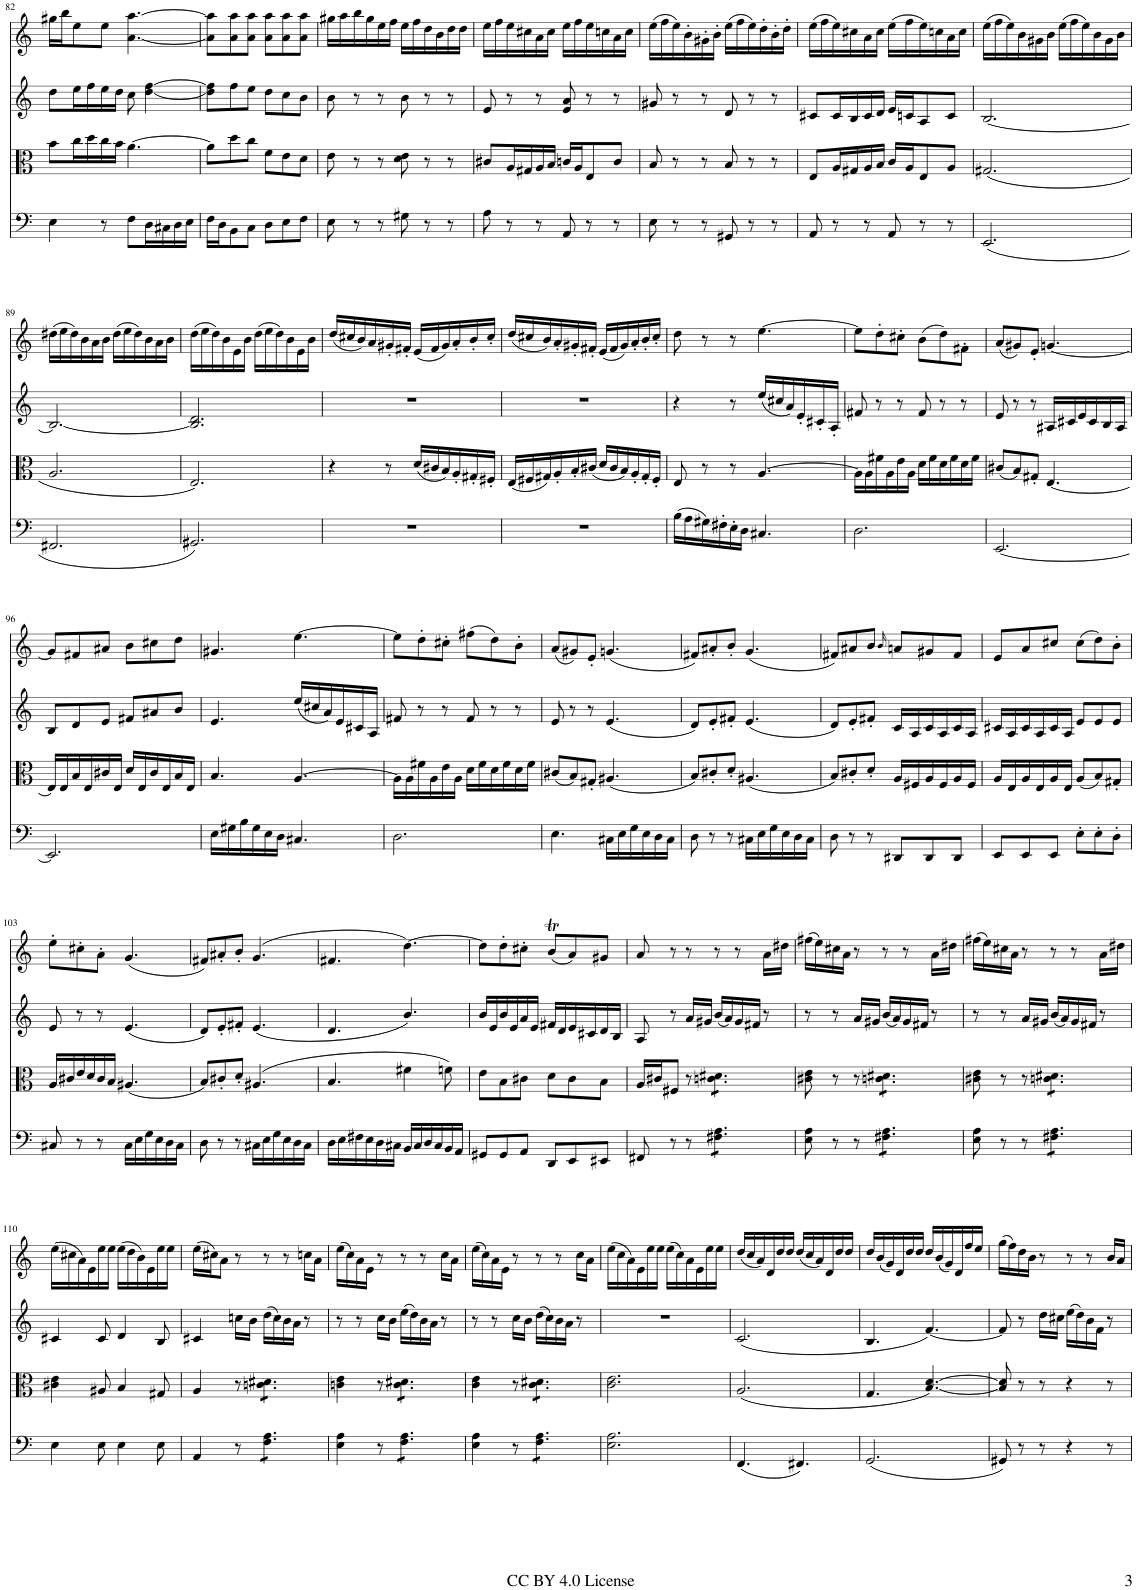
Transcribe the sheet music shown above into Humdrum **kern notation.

**kern	**kern	**kern	**kern
*part4	*part3	*part2	*part1
*staff4	*staff3	*staff2	*staff1
*I"Cello	*I"Viola	*I"Violin II	*I"Violin I
*	*I'Vla	*I'Vln	*I'Vln
!!LO:PB:g=z
*clefF4	*clefC3	*clefG2	*clefG2
*k[]	*k[]	*k[]	*k[]
*M6/8	*M6/8	*M6/8	*M6/8
=82	=82	=82	=82
4E\	8b\L	8dd\L	16gg#X\LL
.	.	.	16bb\J
.	16cc\L	16ee\L	8ee\
.	16dd\	16ff\	.
8r	16cc\	16ee\	8ee\J
.	16b\JJ	16dd\JJ	.
8F\L	[4.a\	8cc\	[4.a\ [4.aa\
16D\L	.	[4dd\ [4ff\	.
16C#X\	.	.	.
16D\	.	.	.
16E\JJ	.	.	.
=83	=83	=83	=83
16F\LL	8a\L]	8dd\] 8ff\]L	8a\] 8aa\]L
16D\J	.	.	.
8BB\	8dd\	8ff\	8a\ 8aa\
8C\J	8cc\J	8ee\J	8a\ 8aa\J
8D\L	8f\L	8dd\L	8a\ 8aa\L
8E\	8e\	8cc\	8a\ 8aa\
8F\J	8d\J	8b\J	8a\ 8aa\J
=84	=84	=84	=84
8E\	8e\	8b\	16gg#X\LL
.	.	.	16aa\
8r	8r	8r	16bb\
.	.	.	16gg#\
8r	8r	8r	16ee\
.	.	.	16ff\JJ
8G#X\	8d\ 8e\	8b\	16ee\LL
.	.	.	16ff\
8r	8r	8r	16dd\
.	.	.	16b\
8r	8r	8r	16dd\
.	.	.	16dd\JJ
=85	=85	=85	=85
8A\	8c#X/L	8e/	16ee\LL
.	.	.	16ff\
8r	16A/L	8r	16ee\
.	16G#X/	.	16cc#X\
8r	16A/	8r	16a\
.	16B/JJ	.	16cc#\JJ
8AA/	16cn/LL	8e/ 8a/	16ee\LL
.	16A/J	.	16ff\
8r	8E/	8r	16ee\
.	.	.	16ccn\
8r	8c/J	8r	16a\
.	.	.	16cc\JJ
=86	=86	=86	=86
8E\	8B/	8g#X/	(16ee\LL
.	.	.	16ff\
8r	8r	8r	16ee\)
.	.	.	16b'\
8r	8r	8r	16g#X'\
.	.	.	16b'\JJ
8GG#X/	8B/	8d/	(16ee\LL
.	.	.	16ff\
8r	8r	8r	16ee\)
.	.	.	16dd'\
8r	8r	8r	16b'\
.	.	.	16dd'\JJ
=87	=87	=87	=87
8AA/	8E/L	8c#X/L	(16ee\LL
.	.	.	16ff\
8r	16A/L	16c#/L	16ee\)
.	16G#X/	16B/	16cc#X\
8r	16A/	16c#/	16a\
.	16B/JJ	16d/JJ	16cc#\JJ
8AA/	16c/LL	16e/LL	(16ee\LL
.	16A/J	16cn/J	16ff\
8r	8E/	8A/	16ee\)
.	.	.	16ccn\
8r	8A/J	8c/J	16a\
.	.	.	16cc\JJ
=88	=88	=88	=88
(2.EE/	(2.G#X/	[2.B/	(16ee\LL
.	.	.	16ff\
.	.	.	16ee\)
.	.	.	16b\
.	.	.	16g#X\
.	.	.	16b\JJ
.	.	.	(16ee\LL
.	.	.	16ff\
.	.	.	16ee\)
.	.	.	16b\
.	.	.	16g#\
.	.	.	16b\JJ
!!LO:LB:g=z
=89	=89	=89	=89
2.FF#X/	2.A/	2.B/_	(16dd#X\LL
.	.	.	16ee\
.	.	.	16dd#\)
.	.	.	16b\
.	.	.	16a\
.	.	.	16b\JJ
.	.	.	(16dd#\LL
.	.	.	16ee\
.	.	.	16dd#\)
.	.	.	16b\
.	.	.	16a\
.	.	.	16b\JJ
=90	=90	=90	=90
2.GG#X/)	2.E/)	2.B/] 2.d/	(16dd\LL
.	.	.	16ee\
.	.	.	16dd\)
.	.	.	16b\
.	.	.	16e\
.	.	.	16b\JJ
.	.	.	(16dd\LL
.	.	.	16ee\
.	.	.	16dd\)
.	.	.	16b\
.	.	.	16e\
.	.	.	16b\JJ
=91	=91	=91	=91
2.r	4r	2.r	(16dd/LL
.	.	.	16cc#X/
.	.	.	16b/)
.	.	.	16a/
.	8r	.	16g#X'/
.	.	.	16f#X'/JJ
.	(16d/LL	.	(16e/LL
.	16c#X/	.	16f#/
.	16B/)	.	16g#/)
.	16A'/	.	16a'/
.	16G#X'/	.	16b'/
.	16F#X'/JJ	.	16cc#'/JJ
=92	=92	=92	=92
2.r	(16E/LL	2.r	(16dd/LL
.	16F#X/	.	16cc#X/
.	16G#X/)	.	16b/)
.	16A'/	.	16a'/
.	16B'/	.	16g#X'/
.	(16c#X/JJ	.	16f#X'/JJ
.	16d/LL	.	(16e/LL
.	16c#/	.	16f#/
.	16B/)	.	16g#/)
.	16A'/	.	16a'/
.	16G#'/	.	16b'/
.	16F#'/JJ	.	16cc#'/JJ
=93	=93	=93	=93
(16B\LL	8E/	4r	8dd\
16A\	.	.	.
16G#X\)	8r	.	8r
16F#X'\	.	.	.
16E'\	8r	8r	8r
16D\JJ	.	.	.
4.C#X/	[4.A/	(16ee/LL	[4.ee\
.	.	16cc#X/	.
.	.	16a/)	.
.	.	16e'/	.
.	.	16c#X'/	.
.	.	16A'/JJ	.
=94	=94	=94	=94
2.D\	16A\LL]	8f#X/	8ee\L]
.	16A\	.	.
.	16f#X\	8r	8dd'\
.	16A\	.	.
.	16e\	8r	8cc#X'\J
.	16A\JJ	.	.
.	16d\LL	8f#/	(8b\L
.	16f#\	.	.
.	16d\	8r	8dd\)
.	16f#\	.	.
.	16d\	8r	8f#X'\J
.	16f#\JJ	.	.
=95	=95	=95	=95
[2.EE/	(8c#X/L	8e/	(8a/L
.	8B/)	8r	8g#X/)
.	8G#X'/J	8r	8e'/J
.	[4.E/	16A#X/LL	[4.gn/
.	.	16c#X/	.
.	.	16e/	.
.	.	16c#/	.
.	.	16B/	.
.	.	16A#/JJ	.
!!LO:LB:g=z
=96	=96	=96	=96
2.EE/]	16E/LL]	8B/L	8g/L]
.	16E/	.	.
.	16B/	8d/	8f#X/
.	16E/	.	.
.	16c#X/	8e/J	8a#X/J
.	16E/JJ	.	.
.	16d/LL	8f#X/L	8b\L
.	16E/	.	.
.	16c#/	8a#X/	8cc#X\
.	16E/	.	.
.	16B/	8b/J	8dd\J
.	16E/JJ	.	.
=97	=97	=97	=97
16E\LL	4.B/	4.e/	4.g#X/
16G#X\	.	.	.
16B\	.	.	.
16G#\	.	.	.
16E\	.	.	.
16D\JJ	.	.	.
4.C#X/	[4.A/	(16ee/LL	[4.ee\
.	.	16cc#X/	.
.	.	16a/)	.
.	.	16e/	.
.	.	16c#X/	.
.	.	16A/JJ	.
=98	=98	=98	=98
2.D\	16A\LL]	8f#X/	8ee\L]
.	16A\	.	.
.	16f#X\	8r	8dd'\
.	16A\	.	.
.	16e\	8r	8cc#X'\J
.	16A\JJ	.	.
.	16d\LL	8f#/	(8ff#X\L
.	16f#\	.	.
.	16d\	8r	8dd\)
.	16f#\	.	.
.	16d\	8r	8b'\J
.	16f#\JJ	.	.
=99	=99	=99	=99
4.E\	(8c#X/L	8e/	(8a/L
.	8B/)	8r	8g#X/)
.	8G#X'/J	8r	8e'/J
16C#X\LL	(4.A#X/	(4.e/	(4.gn/
16E\	.	.	.
16G\	.	.	.
16E\	.	.	.
16D\	.	.	.
16C#\JJ	.	.	.
=100	=100	=100	=100
8D\	8B/L)	8d/L)	8f#X/L)
8r	8c#X'/	8e'/	8a#X'/
8r	8d'/J	8f#X'/J	8b'/J
16C#X\LL	(4.A#X/	(4.e/	(4.g/
16E\	.	.	.
16G\	.	.	.
16E\	.	.	.
16D\	.	.	.
16C#\JJ	.	.	.
=101	=101	=101	=101
8D\	8B/L)	8d/L)	8f#X/L)
8r	8c#X'/	8e'/	8a#X/
8r	8d'/J	8f#X'/J	8b/J
.	.	.	16qb/
8DD#X/L	16A/LL	16c/LL	8an/L
.	16F#X/	16A/	.
8DD#/	16A/	16c/	8g#X/
.	16F#/	16A/	.
8DD#/J	16A/	16c/	8f#/J
.	16F#/JJ	16A/JJ	.
=102	=102	=102	=102
8EE/L	16A/LL	16c#X/LL	8e/L
.	16E/	16A/	.
8EE/	16A/	16c#/	8a/
.	16E/	16A/	.
8EE/J	16A/	16c#/	8cc#X/J
.	16E/JJ	16A/JJ	.
8E'\L	(8A/L	8e/L	(8cc#\L
8E'\	8B/)	8e/	8dd\)
8D'\J	8G#X'/J	8e/J	8b'\J
!!LO:LB:g=z
=103	=103	=103	=103
8C#X/	16A/LL	8e/	8ee'\L
.	16c#X/	.	.
8r	16e/	8r	8cc#X'\
.	16d/	.	.
8r	16c#/	8r	8a'\J
.	16B/JJ	.	.
16C#\LL	(4.A#X/	(4.e/	(4.g/
16E\	.	.	.
16G\	.	.	.
16E\	.	.	.
16D\	.	.	.
16C#\JJ	.	.	.
=104	=104	=104	=104
8D\	8B/L)	8d/L)	8f#X/L)
8r	8c#X'/	8e'/	8a#X'/
8r	8d'/J	8f#X'/J	8b'/J
16C#X\LL	(4.A#X/	(4.e/	(>4.g/
16E\	.	.	.
16G\	.	.	.
16E\	.	.	.
16D\	.	.	.
16C#\JJ	.	.	.
=105	=105	=105	=105
16D\LL	4.B/	4.d/	4.f#X/
16E\	.	.	.
16F#X\	.	.	.
16E\	.	.	.
16D\	.	.	.
16C#X\JJ	.	.	.
16BB/LL	4f#X\	4.b/)	[4.dd\)
16C#/	.	.	.
16D/	.	.	.
16C#/	.	.	.
16BB/	8fn\)	.	.
16AA/JJ	.	.	.
=106	=106	=106	=106
8GG#X/L	8e\L	16b/LL	8dd\L]
.	.	16e/	.
8GG#/	8B\	16b/	8dd'\
.	.	16e/	.
8AA/J	8c#X\J	16a/	8cc#X'\J
.	.	16e/JJ	.
8DD/L	8d\L	16f#X/LL	(8bt/L
.	.	16d/	.
8EE/	8c#\	16e/	8a/)
.	.	16c#X/	.
8EE#X/J	8B\J	16d/	8g#X/J
.	.	16B/JJ	.
=107	=107	=107	=107
8FF#X/	16A/LL	8A/	8a/
.	16c#X/J	.	.
8r	8F#X/J	8r	8r
8r	8r	16a/LL	8r
.	.	16g#X/JJ	.
*tremolo	*	*	*
*	*tremolo	*	*
8F#X\ 8A\L	8cn\ 8d#X\L	(16b/LL	8r
.	.	16a/)	.
8F#X\ 8A\	8cn\ 8d#X\	16g#/	8r
.	.	16f#X/JJ	.
8F#X\ 8A\J	8cn\ 8d#X\J	8r	16a\LL
*	*Xtremolo	*	*
*Xtremolo	*	*	*
.	.	.	16dd#X\JJ
=108	=108	=108	=108
8E\ 8A\	8c#X\ 8e\	8r	(16ff#X\LL
.	.	.	16ee\)
8r	8r	8r	16cc#X\
.	.	.	16a\JJ
8r	8r	16a/LL	8r
.	.	16g#X/JJ	.
*tremolo	*	*	*
*	*tremolo	*	*
8F#X\ 8A\L	8cn\ 8d#X\L	(16b/LL	8r
.	.	16a/)	.
8F#X\ 8A\	8cn\ 8d#X\	16g#/	8r
.	.	16f#X/JJ	.
8F#X\ 8A\J	8cn\ 8d#X\J	8r	16a\LL
*	*Xtremolo	*	*
*Xtremolo	*	*	*
.	.	.	16dd#X\JJ
=109	=109	=109	=109
8E\ 8A\	8c#X\ 8e\	8r	(16ff#X\LL
.	.	.	16ee\)
8r	8r	8r	16cc#X\
.	.	.	16a\JJ
8r	8r	16a/LL	8r
.	.	16g#X/JJ	.
*tremolo	*	*	*
*	*tremolo	*	*
8F#X\ 8A\L	8cn\ 8d#X\L	(16b/LL	8r
.	.	16a/)	.
8F#X\ 8A\	8cn\ 8d#X\	16g#/	8r
.	.	16f#X/JJ	.
8F#X\ 8A\J	8cn\ 8d#X\J	8r	16a\LL
*	*Xtremolo	*	*
*Xtremolo	*	*	*
.	.	.	16dd#X\JJ
!!LO:LB:g=z
=110	=110	=110	=110
4E\	4c#X\ 4e\	4c#X/	(16ee\LL
.	.	.	16cc#X\
.	.	.	16a\)
.	.	.	16e\
8E\	8A#X/	8c#/	16ee\
.	.	.	16ee\JJ
4E\	4B/	4d/	(16ee\LL
.	.	.	16dd\
.	.	.	16b\)
.	.	.	16e\
8E\	8G#X/	8B/	16ee\
.	.	.	16ee\JJ
=111	=111	=111	=111
4AA/	4A/	4c#X/	(16ee\LL
.	.	.	16cc#X\J)
.	.	.	8a\J
8r	8r	16ccn\LL	8r
.	.	16b\JJ	.
*tremolo	*	*	*
*	*tremolo	*	*
8F\ 8A\L	8cn\ 8d#X\L	(16dd\LL	8r
.	.	16cc\)	.
8F\ 8A\	8cn\ 8d#X\	16b\	8r
.	.	16a\JJ	.
8F\ 8A\J	8cn\ 8d#X\J	8r	16ccn\LL
*	*Xtremolo	*	*
*Xtremolo	*	*	*
.	.	.	16a\JJ
=112	=112	=112	=112
4E\ 4A\	4cn\ 4e\	8r	(16ee\LL
.	.	.	16cc\)
.	.	8r	16a\
.	.	.	16e\JJ
8r	8r	16cc\LL	8r
.	.	16b\JJ	.
*tremolo	*	*	*
*	*tremolo	*	*
8F\ 8A\L	8c\ 8d#X\L	(16ee\LL	8r
.	.	16dd\)	.
8F\ 8A\	8c\ 8d#X\	16b\	8r
.	.	16a\JJ	.
8F\ 8A\J	8c\ 8d#X\J	8r	16cc\LL
*	*Xtremolo	*	*
*Xtremolo	*	*	*
.	.	.	16a\JJ
=113	=113	=113	=113
4E\ 4A\	4c\ 4e\	8r	(16ee\LL
.	.	.	16cc\)
.	.	8r	16a\
.	.	.	16e\JJ
8r	8r	16cc\LL	8r
.	.	16b\JJ	.
*tremolo	*	*	*
*	*tremolo	*	*
8F\ 8A\L	8c\ 8d#X\L	(16dd\LL	8r
.	.	16cc\)	.
8F\ 8A\	8c\ 8d#X\	16b\	8r
.	.	16a\JJ	.
8F\ 8A\J	8c\ 8d#X\J	8r	16cc\LL
*	*Xtremolo	*	*
*Xtremolo	*	*	*
.	.	.	16a\JJ
=114	=114	=114	=114
2.E\ 2.A\	2.c\ 2.e\	2.r	(16ee\LL
.	.	.	16cc\
.	.	.	16a\)
.	.	.	16e\
.	.	.	16ee\
.	.	.	16ee\JJ
.	.	.	(16ee\LL
.	.	.	16cc\)
.	.	.	16a\
.	.	.	16e\
.	.	.	16ee\
.	.	.	16ee\JJ
=115	=115	=115	=115
(4.FF/	(2.A/	(2.c/	(16dd/LL
.	.	.	16cc/
.	.	.	16a/)
.	.	.	16d/
.	.	.	16dd/
.	.	.	16dd/JJ
4.FF#X/)	.	.	(16dd/LL
.	.	.	16cc/
.	.	.	16a/)
.	.	.	16d/
.	.	.	16dd/
.	.	.	16dd/JJ
=116	=116	=116	=116
(2.GG/	4.G/	4.B/	16dd/LL
.	.	.	(16b/
.	.	.	16g/)
.	.	.	16d/
.	.	.	16dd/
.	.	.	16dd/JJ
.	[4.B/ [4.d/)	[4.f/)	16dd/LL
.	.	.	(16b/
.	.	.	16g/)
.	.	.	16d/
.	.	.	16ff/
.	.	.	16ee/JJ
=117	=117	=117	=117
8GG#X/)	8B/] 8d/]	8f/]	(16gg\LL
.	.	.	16ff\)
8r	8r	8r	16dd\
.	.	.	16b\JJ
8r	8r	16dd\LL	8r
.	.	16cc#X\JJ	.
4r	4r	(16ee\LL	8r
.	.	16dd\)	.
.	.	16b\	8r
.	.	16f\JJ	.
8r	8r	8r	16b/LL
.	.	.	16a/JJ
=	=	=	=
*-	*-	*-	*-
